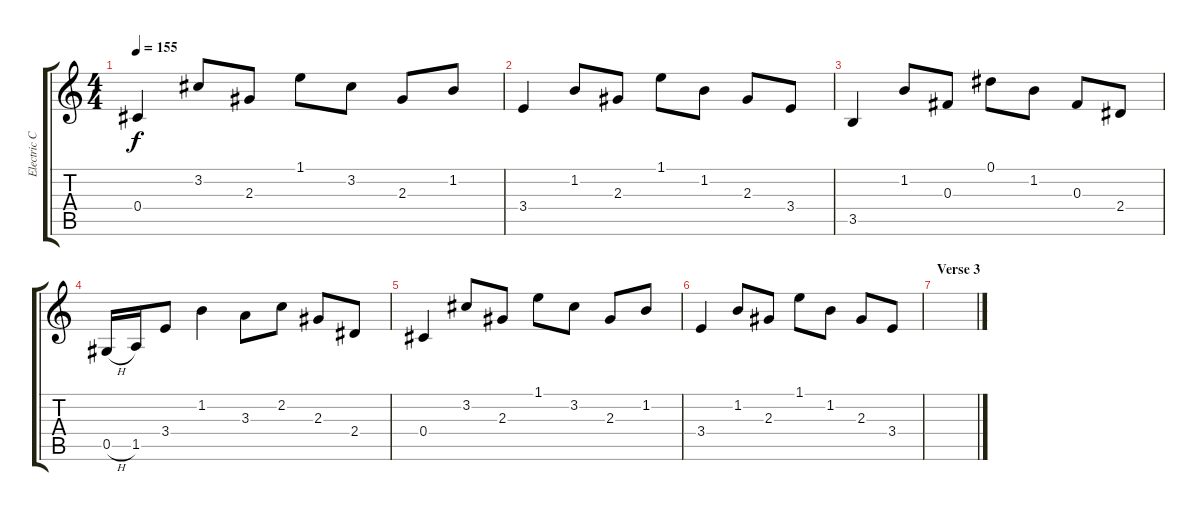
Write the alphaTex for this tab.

\track ("Electric Clean Guitar" "Electric C") {instrument electricguitarclean}
\staff {score tabs}
\tuning (Eb4 Bb3 Gb3 Db3 Ab2 Eb2) {hide}
\ts (4 4)
\tempo 155
\clef g2
\ks c
0.4.4{dy f} 3.2.8 2.3.8 1.1.8 3.2.8 2.3.8 1.2.8 |
3.4.4 1.2.8 2.3.8 1.1.8 1.2.8 2.3.8 3.4.8 |
3.5.4 1.2.8 0.3.8 0.1.8 1.2.8 0.3.8 2.4.8 |
0.5{h}.16 1.5.16 3.4.8 1.2.4 3.3.8 2.2.8 2.3.8 2.4.8 |
0.4.4 3.2.8 2.3.8 1.1.8 3.2.8 2.3.8 1.2.8 |
3.4.4 1.2.8 2.3.8 1.1.8 1.2.8 2.3.8 3.4.8 |
\section ("" "Verse 3")
